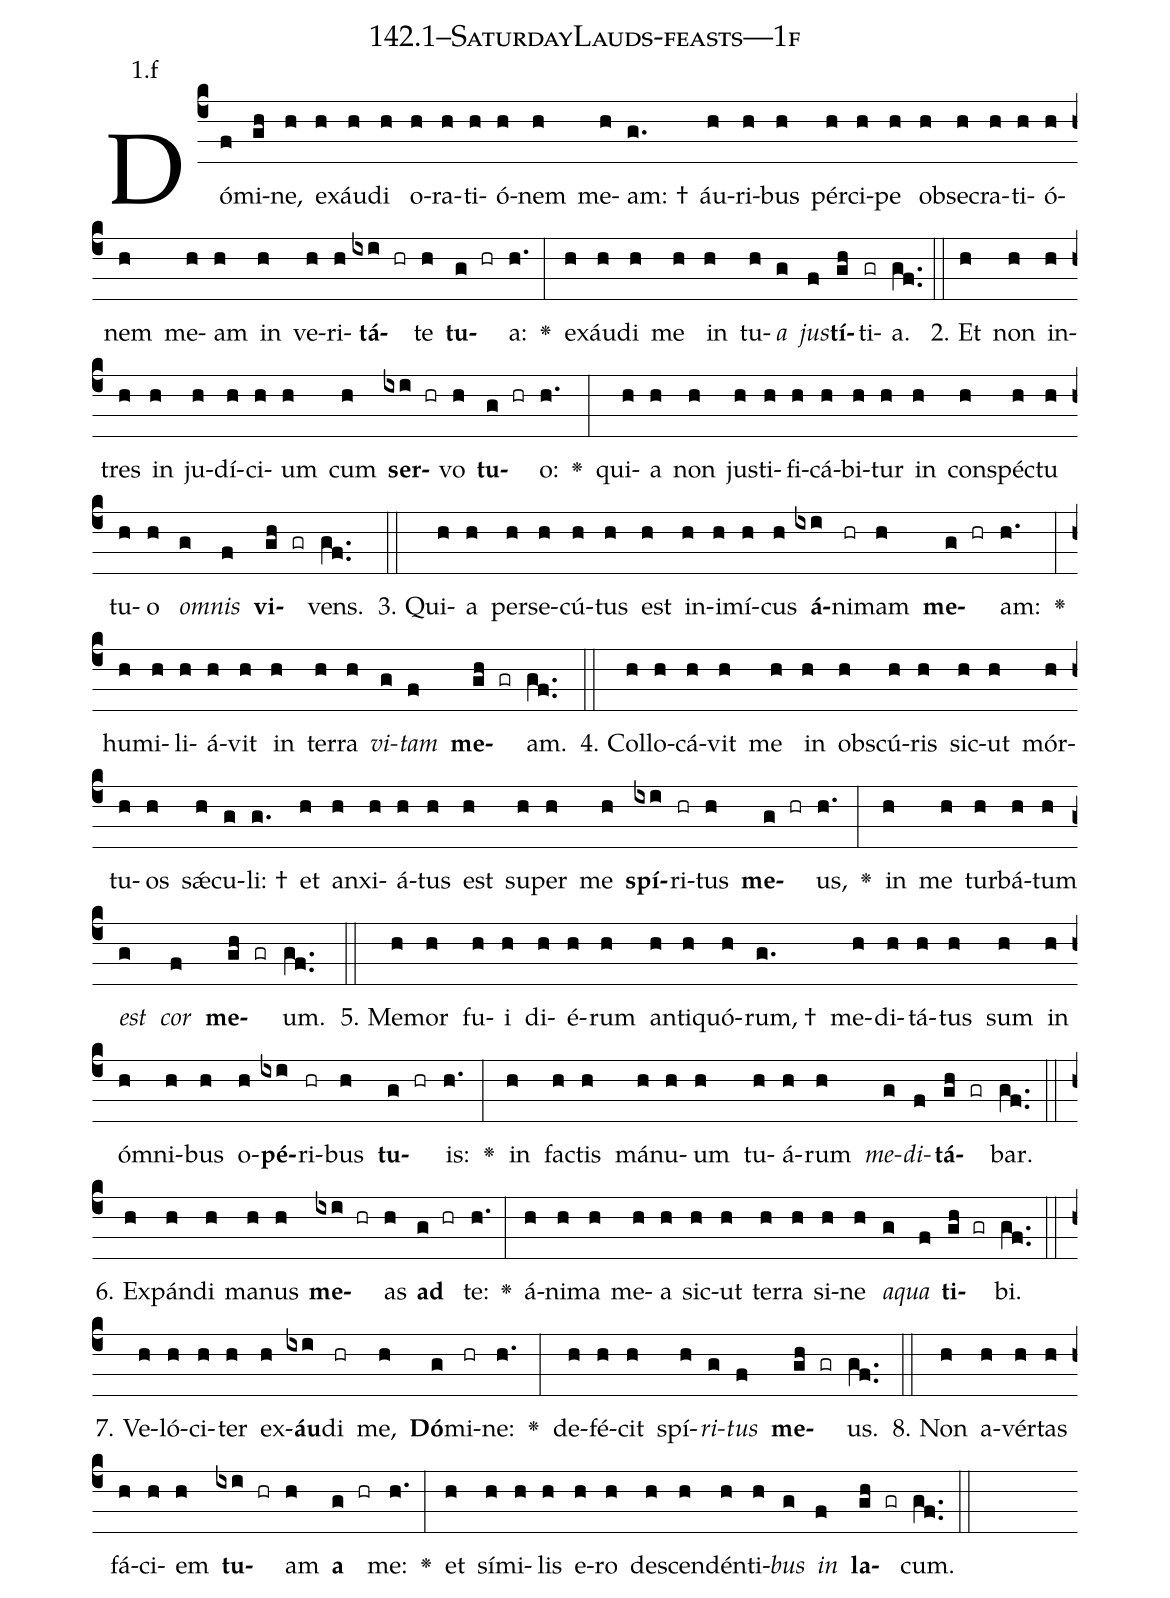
name: 142.1--SaturdayLauds-feasts---1f;
annotation: 1.f;
%%
(c4)Dó(f)mi(gh)ne,(h) ex(h)áu(h)di(h) o(h)ra(h)ti(h)ó(h)nem(h) me(h)am: †(g.) áu(h)ri(h)bus(h) pér(h)ci(h)pe(h) ob(h)se(h)cra(h)ti(h)ó(h)nem(h) me(h)am(h) in(h) ve(h)ri(h)<b>tá</b>(ixi hr)te(h) <b>tu</b>(g hr)a:(h.) <v>\greheightstar</v>(:) ex(h)áu(h)di(h) me(h) in(h) tu(h)<i>a</i>(g) <i>jus</i>(f)<b>tí</b>(gh)ti(gr)a.(gf..) (::)
2. Et(h) non(h) in(h)tres(h) in(h) ju(h)dí(h)ci(h)um(h) cum(h) <b>ser</b>(ixi hr)vo(h) <b>tu</b>(g hr)o:(h.) <v>\greheightstar</v>(:) qui(h)a(h) non(h) jus(h)ti(h)fi(h)cá(h)bi(h)tur(h) in(h) con(h)spéc(h)tu(h) tu(h)o(h) <i>om</i>(g)<i>nis</i>(f) <b>vi</b>(gh gr)vens.(gf..) (::)
3. Qui(h)a(h) per(h)se(h)cú(h)tus(h) est(h) in(h)i(h)mí(h)cus(h) <b>á</b>(ixi)ni(hr)mam(h) <b>me</b>(g hr)am:(h.) <v>\greheightstar</v>(:) hu(h)mi(h)li(h)á(h)vit(h) in(h) ter(h)ra(h) <i>vi</i>(g)<i>tam</i>(f) <b>me</b>(gh gr)am.(gf..) (::)
4. Col(h)lo(h)cá(h)vit(h) me(h) in(h) obs(h)cú(h)ris(h) sic(h)ut(h) mór(h)tu(h)os(h) sǽ(h)cu(g)li: †(g.) et(h) an(h)xi(h)á(h)tus(h) est(h) su(h)per(h) me(h) <b>spí</b>(ixi)ri(hr)tus(h) <b>me</b>(g hr)us,(h.) <v>\greheightstar</v>(:) in(h) me(h) tur(h)bá(h)tum(h) <i>est</i>(g) <i>cor</i>(f) <b>me</b>(gh gr)um.(gf..) (::)
5. Me(h)mor(h) fu(h)i(h) di(h)é(h)rum(h) an(h)ti(h)quó(h)rum, †(g.) me(h)di(h)tá(h)tus(h) sum(h) in(h) óm(h)ni(h)bus(h) o(h)<b>pé</b>(ixi)ri(hr)bus(h) <b>tu</b>(g hr)is:(h.) <v>\greheightstar</v>(:) in(h) fac(h)tis(h) má(h)nu(h)um(h) tu(h)á(h)rum(h) <i>me</i>(g)<i>di</i>(f)<b>tá</b>(gh gr)bar.(gf..) (::)
6. Ex(h)pán(h)di(h) ma(h)nus(h) <b>me</b>(ixi hr)as(h) <b>ad</b>(g hr) te:(h.) <v>\greheightstar</v>(:) á(h)ni(h)ma(h) me(h)a(h) sic(h)ut(h) ter(h)ra(h) si(h)ne(h) <i>a</i>(g)<i>qua</i>(f) <b>ti</b>(gh gr)bi.(gf..) (::)
7. Ve(h)ló(h)ci(h)ter(h) ex(h)<b>áu</b>(ixi)di(hr) me,(h) <b>Dó</b>(g)mi(hr)ne:(h.) <v>\greheightstar</v>(:) de(h)fé(h)cit(h) spí(h)<i>ri</i>(g)<i>tus</i>(f) <b>me</b>(gh gr)us.(gf..) (::)
8. Non(h) a(h)vér(h)tas(h) fá(h)ci(h)em(h) <b>tu</b>(ixi hr)am(h) <b>a</b>(g hr) me:(h.) <v>\greheightstar</v>(:) et(h) sí(h)mi(h)lis(h) e(h)ro(h) de(h)scen(h)dén(h)ti(h)<i>bus</i>(g) <i>in</i>(f) <b>la</b>(gh gr)cum.(gf..) (::)
